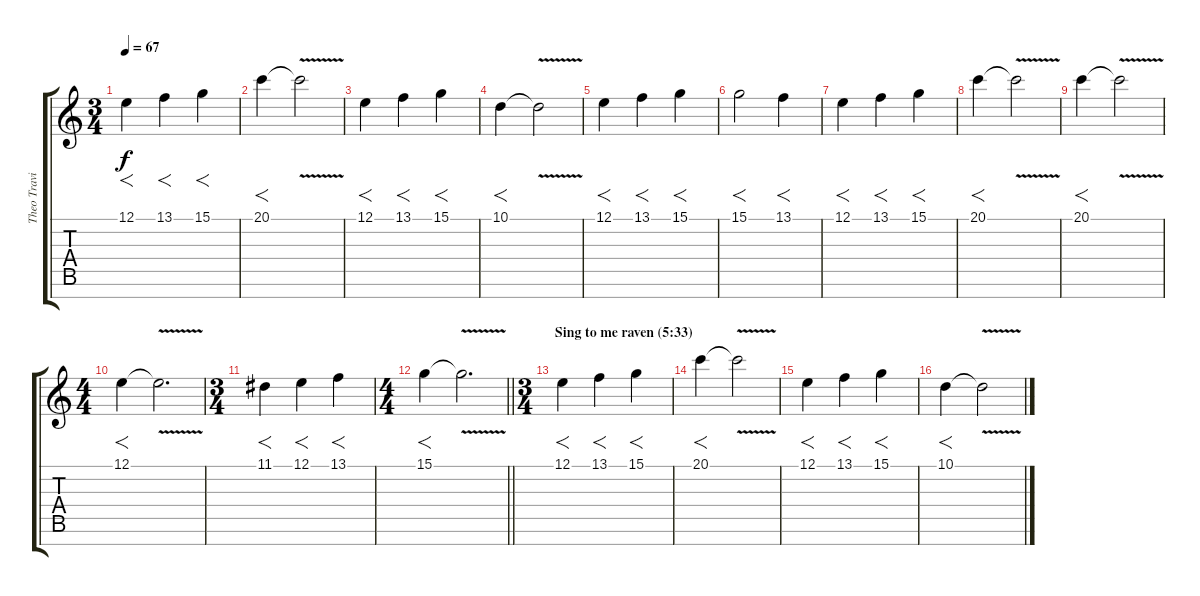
\track ("Theo Travis" "Theo Travi") {instrument synthstrings1}
\staff {score tabs}
\tuning (E4 B3 G3 D3 A2 E2 B1) {hide}
\ts (3 4)
\tempo 67
\clef g2
\ks c
12.1.4{f dy f volume 9 instrument stringensemble1} 13.1.4{f} 15.1.4{f} |
20.1.4{f} 20.1{v t}.2 |
12.1.4{f} 13.1.4{f} 15.1.4{f} |
10.1.4{f} 10.1{v t}.2 |
12.1.4{f} 13.1.4{f} 15.1.4{f} |
15.1.2{f} 13.1.4{f} |
12.1.4{f} 13.1.4{f} 15.1.4{f} |
20.1.4{f} 20.1{v t}.2 |
20.1.4{f} 20.1{v t}.2 |
\ts (4 4)
12.1.4{f} 12.1{v t}.2{d} |
\ts (3 4)
11.1.4{f} 12.1.4{f} 13.1.4{f} |
\ts (4 4)
\barLineRight lightlight
15.1.4{f} 15.1{v t}.2{d} |
\ts (3 4)
\section ("" "Sing to me raven (5:33)")
12.1.4{f} 13.1.4{f} 15.1.4{f} |
20.1.4{f} 20.1{v t}.2 |
12.1.4{f} 13.1.4{f} 15.1.4{f} |
10.1.4{f} 10.1{v t}.2
